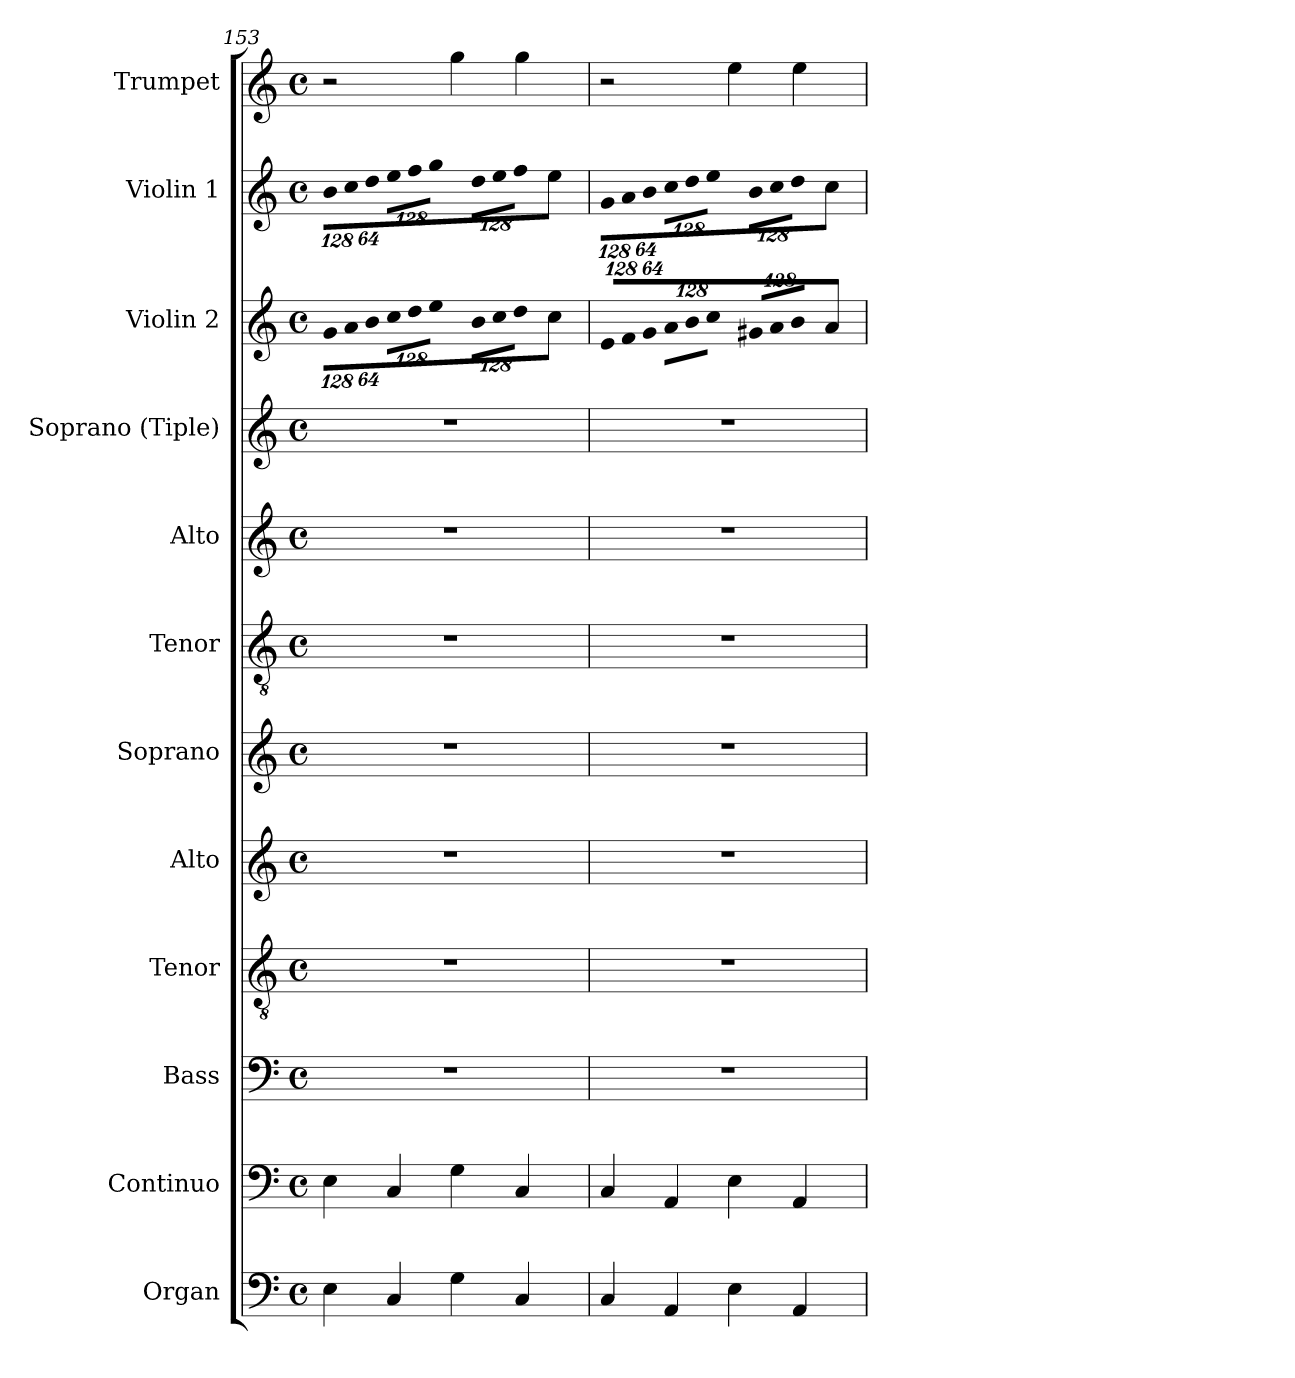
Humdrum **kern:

**kern	**kern	**kern	**kern	**kern	**kern	**kern	**kern	**kern	**kern	**kern	**kern
*part12	*part11	*part10	*part9	*part8	*part7	*part6	*part5	*part4	*part3	*part2	*part1
*staff12	*staff11	*staff10	*staff9	*staff8	*staff7	*staff6	*staff5	*staff4	*staff3	*staff2	*staff1
*I"Organ	*I"Continuo	*I"Bass	*I"Tenor	*I"Alto	*I"Soprano	*I"Tenor	*I"Alto	*I"Soprano (Tiple)	*I"Violin 2	*I"Violin 1	*I"Trumpet
*I'Org.	*I'Cont.	*I'B.	*I'T.	*I'A.	*I'S.	*I'T.	*I'A.	*I'S.	*I'Vln. 2	*I'Vln. 1	*I'Tpt.
!!LO:PB:g=z
*clefF4	*clefF4	*clefF4	*clefGv2	*clefG2	*clefG2	*clefGv2	*clefG2	*clefG2	*clefG2	*clefG2	*clefG2
*	*	*	*ITrd7c12	*	*	*ITrd7c12	*	*	*	*	*
*k[]	*k[]	*k[]	*k[]	*k[]	*k[]	*k[]	*k[]	*k[]	*k[]	*k[]	*k[]
*C:	*C:	*C:	*C:	*C:	*C:	*C:	*C:	*C:	*C:	*C:	*C:
*M4/4	*M4/4	*M4/4	*M4/4	*M4/4	*M4/4	*M4/4	*M4/4	*M4/4	*M4/4	*M4/4	*M4/4
*met(c)	*met(c)	*met(c)	*met(c)	*met(c)	*met(c)	*met(c)	*met(c)	*met(c)	*met(c)	*met(c)	*met(c)
*	*	*	*	*	*	*	*	*	*Xbrackettup	*	*
=153	=153	=153	=153	=153	=153	=153	=153	=153	=153	=153	=153
!	!	!	!	!	!	!	!	!	!LO:N:vis=8	!	!
*	*	*	*	*	*	*	*	*	*	*Xbrackettup	*
!	!	!	!	!	!	!	!	!	!	!LO:N:vis=8	!
4Ei\	4Ei\	1r	1r	1r	1r	1r	1r	1r	1024%85gi/L	1024%85bi\L	2r
!	!	!	!	!	!	!	!	!	!LO:N:vis=8	!LO:N:vis=8	!
.	.	.	.	.	.	.	.	.	1024%85ai/	1024%85cci\	.
!	!	!	!	!	!	!	!	!	!LO:N:vis=8	!LO:N:vis=8	!
.	.	.	.	.	.	.	.	.	512%43bi/J	512%43ddi\J	.
!	!	!	!	!	!	!	!	!	!LO:N:vis=8	!LO:N:vis=8	!
4Ci/	4Ci/	.	.	.	.	.	.	.	1024%85cci\L	1024%85eei\L	.
!	!	!	!	!	!	!	!	!	!LO:N:vis=8	!LO:N:vis=8	!
.	.	.	.	.	.	.	.	.	1024%85ddi\	1024%85ffi\	.
!	!	!	!	!	!	!	!	!	!LO:N:vis=8	!LO:N:vis=8	!
.	.	.	.	.	.	.	.	.	512%43eei\J	512%43ggi\J	.
!	!	!	!	!	!	!	!	!	!LO:N:vis=8	!LO:N:vis=8	!
4Gi\	4Gi\	.	.	.	.	.	.	.	1024%85bi\L	1024%85ddi\L	4ggi\
!	!	!	!	!	!	!	!	!	!LO:N:vis=8	!LO:N:vis=8	!
.	.	.	.	.	.	.	.	.	1024%85cci\	1024%85eei\	.
!	!	!	!	!	!	!	!	!	!LO:N:vis=8	!LO:N:vis=8	!
.	.	.	.	.	.	.	.	.	512%43ddi\J	512%43ffi\J	.
4Ci/	4Ci/	.	.	.	.	.	.	.	4cci\	4eei\	4ggi\
=154	=154	=154	=154	=154	=154	=154	=154	=154	=154	=154	=154
!	!	!	!	!	!	!	!	!	!LO:N:vis=8	!LO:N:vis=8	!
4Ci/	4Ci/	1r	1r	1r	1r	1r	1r	1r	1024%85ei/L	1024%85gi/L	2r
!	!	!	!	!	!	!	!	!	!LO:N:vis=8	!LO:N:vis=8	!
.	.	.	.	.	.	.	.	.	1024%85fi/	1024%85ai/	.
!	!	!	!	!	!	!	!	!	!LO:N:vis=8	!LO:N:vis=8	!
.	.	.	.	.	.	.	.	.	512%43gi/J	512%43bi/J	.
!	!	!	!	!	!	!	!	!	!LO:N:vis=8	!LO:N:vis=8	!
4AAi/	4AAi/	.	.	.	.	.	.	.	1024%85ai\L	1024%85cci\L	.
!	!	!	!	!	!	!	!	!	!LO:N:vis=8	!LO:N:vis=8	!
.	.	.	.	.	.	.	.	.	1024%85bi\	1024%85ddi\	.
!	!	!	!	!	!	!	!	!	!LO:N:vis=8	!LO:N:vis=8	!
.	.	.	.	.	.	.	.	.	512%43cci\J	512%43eei\J	.
!	!	!	!	!	!	!	!	!	!LO:N:vis=8	!LO:N:vis=8	!
4Ei\	4Ei\	.	.	.	.	.	.	.	1024%85g#Xi/L	1024%85bi\L	4eei\
!	!	!	!	!	!	!	!	!	!LO:N:vis=8	!LO:N:vis=8	!
.	.	.	.	.	.	.	.	.	1024%85ai/	1024%85cci\	.
!	!	!	!	!	!	!	!	!	!LO:N:vis=8	!LO:N:vis=8	!
.	.	.	.	.	.	.	.	.	512%43bi/J	512%43ddi\J	.
4AAi/	4AAi/	.	.	.	.	.	.	.	4ai/	4cci\	4eei\
=	=	=	=	=	=	=	=	=	=	=	=
*-	*-	*-	*-	*-	*-	*-	*-	*-	*-	*-	*-
